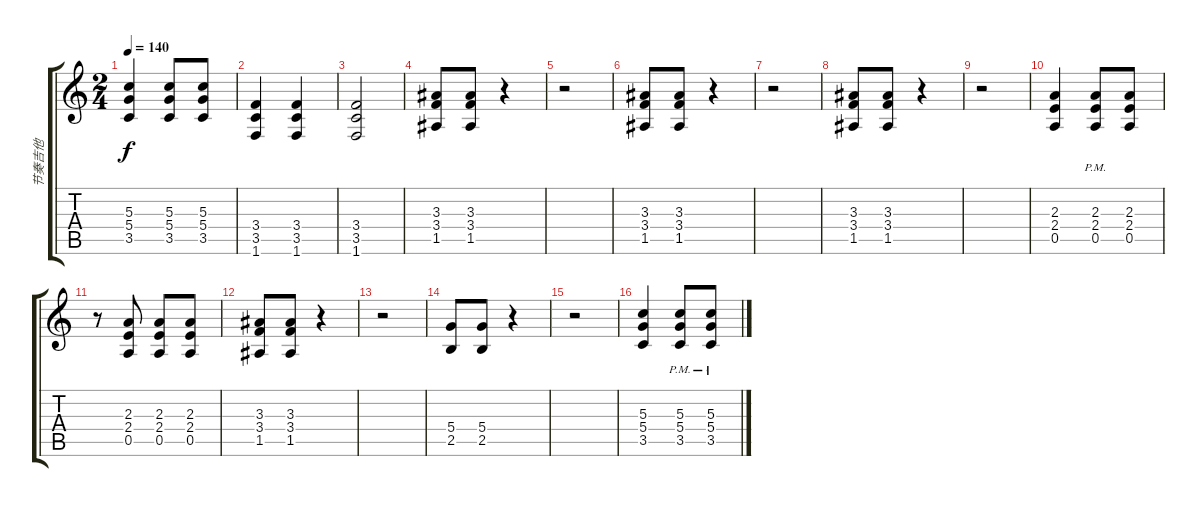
\track ("节奏吉他" "节奏吉他") {instrument electricbassfinger}
\staff {score tabs}
\tuning (E4 B3 G3 D3 A2 E2) {hide}
\ts (2 4)
\tempo 140
\clef g2
\ks c
(5.3 5.4 3.5).4{dy f} (5.3 5.4 3.5).8 (5.3 5.4 3.5).8 |
(3.4 3.5 1.6).4 (3.4 3.5 1.6).4 |
(3.4 3.5 1.6).2 |
(3.3 3.4 1.5).8 (3.3 3.4 1.5).8 r.4 |
r.2 |
(3.3 3.4 1.5).8 (3.3 3.4 1.5).8 r.4 |
r.2 |
(3.3 3.4 1.5).8 (3.3 3.4 1.5).8 r.4 |
r.2 |
(2.3 2.4 0.5).4 (2.3 2.4 0.5{pm}).8 (2.3 2.4 0.5).8 |
r.8 (2.3 2.4 0.5).8 (2.3 2.4 0.5).8 (2.3 2.4 0.5).8 |
(3.3 3.4 1.5).8 (3.3 3.4 1.5).8 r.4 |
r.2 |
(5.4 2.5).8 (5.4 2.5).8 r.4 |
r.2 |
(5.3 5.4 3.5).4 (5.3{pm} 5.4{pm} 3.5{pm}).8 (5.3{pm} 5.4{pm} 3.5{pm}).8
